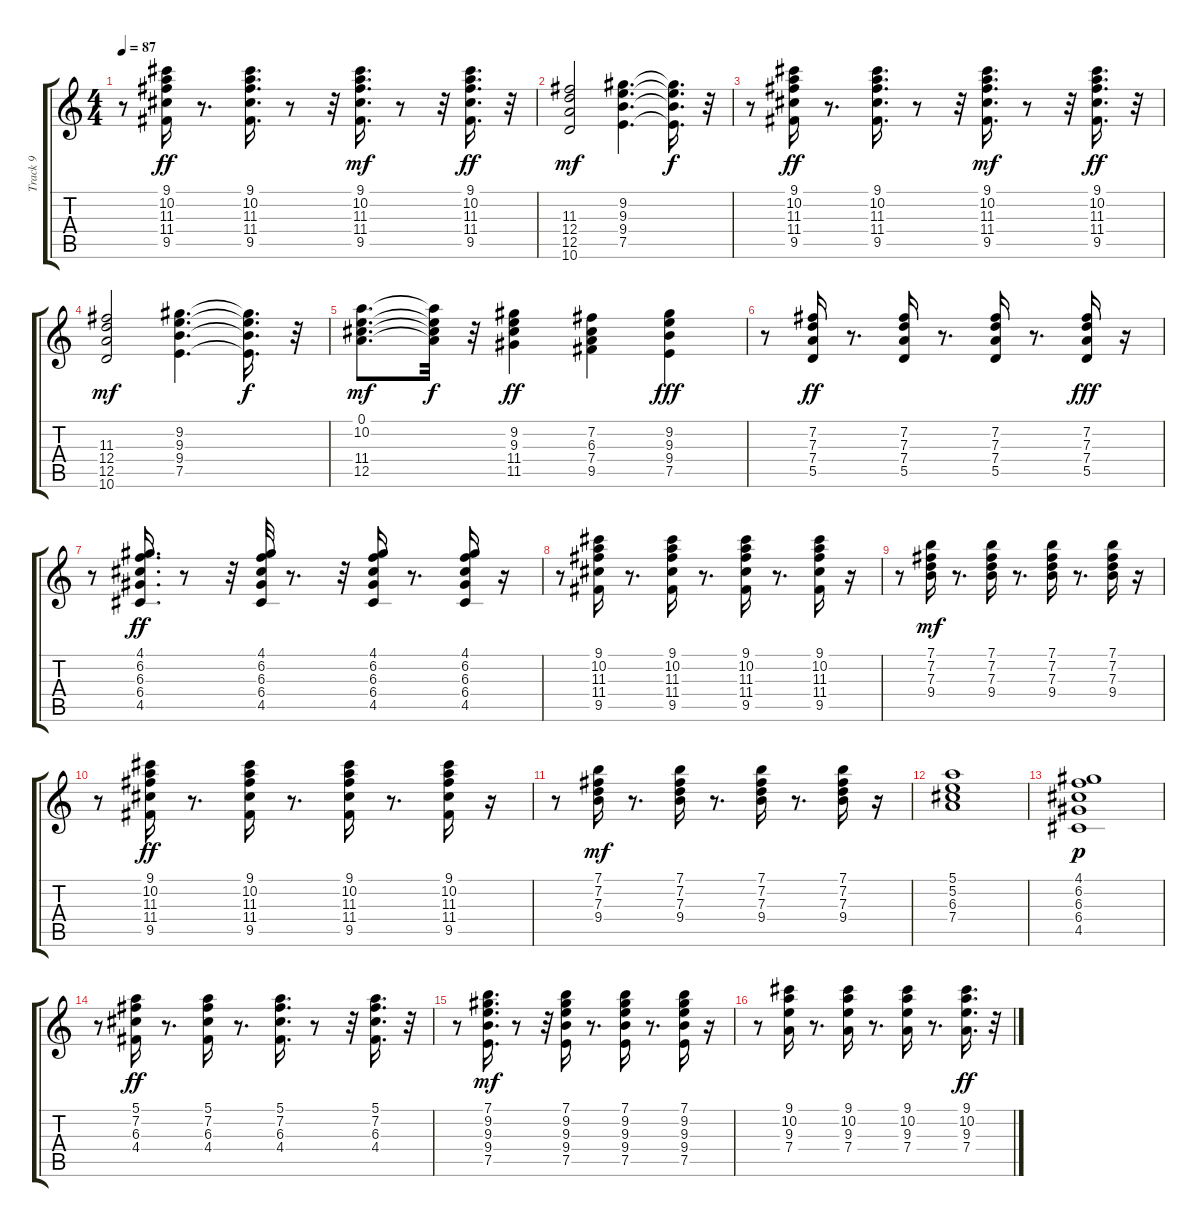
\track ("Track 9" "Track 9") {instrument electricguitarjazz}
\staff {score tabs}
\tuning (E4 B3 G3 D3 A2 E2) {hide}
\ts (4 4)
\tempo 87
\clef g2
\ks c
r.8{dy f} (9.1 10.2 11.3 11.4 9.5).16{dy ff} r.8{d} (9.1 10.2 11.3 11.4 9.5).16{d} r.8 r.32 (9.1 10.2 11.3 11.4 9.5).16{d dy mf} r.8 r.32 (9.1 10.2 11.3 11.4 9.5).16{d dy ff} r.32 |
(11.3 12.4 12.5 10.6).2{dy mf} (9.2 9.3 9.4 7.5).4{d} (9.2{t} 9.3{t} 9.4{t} 7.5{t}).16{d dy f} r.32 |
r.8 (9.1 10.2 11.3 11.4 9.5).16{dy ff} r.8{d} (9.1 10.2 11.3 11.4 9.5).16{d} r.8 r.32 (9.1 10.2 11.3 11.4 9.5).16{d dy mf} r.8 r.32 (9.1 10.2 11.3 11.4 9.5).16{d dy ff} r.32 |
(11.3 12.4 12.5 10.6).2{dy mf} (9.2 9.3 9.4 7.5).4{d} (9.2{t} 9.3{t} 9.4{t} 7.5{t}).16{d dy f} r.32 |
(0.1 10.2 11.4 12.5).8{d dy mf} (0.1{t} 10.2{t} 11.4{t} 12.5{t}).32{dy f} r.32 (9.2 9.3 11.4 11.5).4{dy ff} (7.2 6.3 7.4 9.5).4 (9.2 9.3 9.4 7.5).4{dy fff} |
r.8 (7.2 7.3 7.4 5.5).16{dy ff} r.8{d} (7.2 7.3 7.4 5.5).16 r.8{d} (7.2 7.3 7.4 5.5).16 r.8{d} (7.2 7.3 7.4 5.5).16{dy fff} r.16 |
r.8 (4.1 6.2 6.3 6.4 4.5).16{d dy ff} r.8 r.32 (4.1 6.2 6.3 6.4 4.5).32 r.8{d} r.32 (4.1 6.2 6.3 6.4 4.5).16 r.8{d} (4.1 6.2 6.3 6.4 4.5).16 r.16 |
r.8 (9.1 10.2 11.3 11.4 9.5).16 r.8{d} (9.1 10.2 11.3 11.4 9.5).16 r.8{d} (9.1 10.2 11.3 11.4 9.5).16 r.8{d} (9.1 10.2 11.3 11.4 9.5).16 r.16 |
r.8 (7.1 7.2 7.3 9.4).16{dy mf} r.8{d} (7.1 7.2 7.3 9.4).16 r.8{d} (7.1 7.2 7.3 9.4).16 r.8{d} (7.1 7.2 7.3 9.4).16 r.16 |
r.8 (9.1 10.2 11.3 11.4 9.5).16{dy ff} r.8{d} (9.1 10.2 11.3 11.4 9.5).16 r.8{d} (9.1 10.2 11.3 11.4 9.5).16 r.8{d} (9.1 10.2 11.3 11.4 9.5).16 r.16 |
r.8 (7.1 7.2 7.3 9.4).16{dy mf} r.8{d} (7.1 7.2 7.3 9.4).16 r.8{d} (7.1 7.2 7.3 9.4).16 r.8{d} (7.1 7.2 7.3 9.4).16 r.16 |
(5.1 5.2 6.3 7.4).1 |
(4.1 6.2 6.3 6.4 4.5).1{dy p} |
r.8 (5.1 7.2 6.3 4.4).16{dy ff} r.8{d} (5.1 7.2 6.3 4.4).16 r.8{d} (5.1 7.2 6.3 4.4).16{d} r.8 r.32 (5.1 7.2 6.3 4.4).16{d} r.32 |
r.8 (7.1 9.2 9.3 9.4 7.5).16{d dy mf} r.8 r.32 (7.1 9.2 9.3 9.4 7.5).16 r.8{d} (7.1 9.2 9.3 9.4 7.5).16 r.8{d} (7.1 9.2 9.3 9.4 7.5).16 r.16 |
r.8 (9.1 10.2 9.3 7.4).16 r.8{d} (9.1 10.2 9.3 7.4).16 r.8{d} (9.1 10.2 9.3 7.4).16 r.8{d} (9.1 10.2 9.3 7.4).16{d dy ff} r.32
